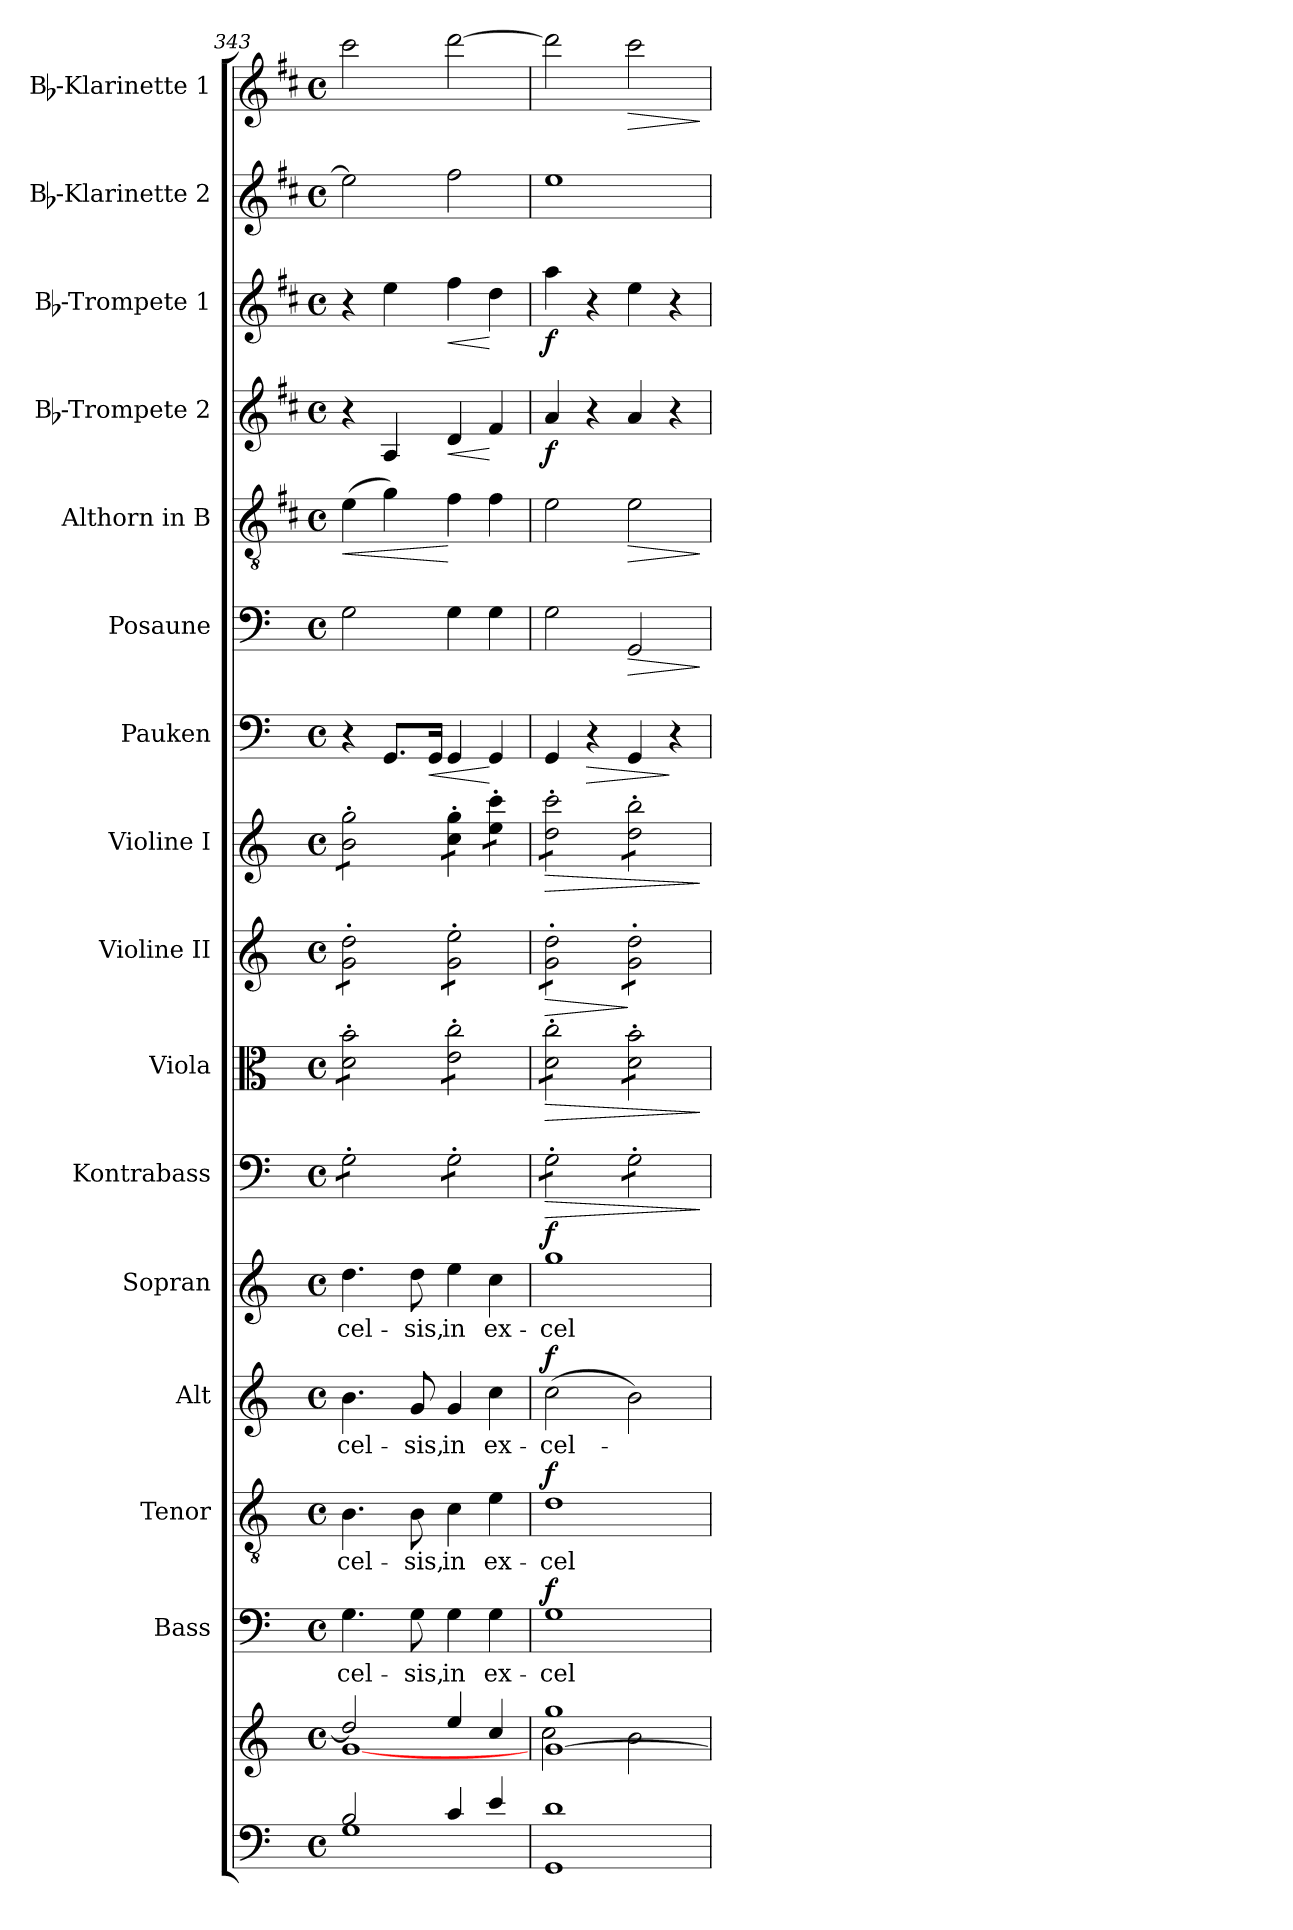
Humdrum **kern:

**kern	**kern	**kern	**text	**dynam	**kern	**text	**dynam	**kern	**text	**dynam	**kern	**text	**dynam	**kern	**dynam	**kern	**dynam	**kern	**dynam	**kern	**dynam	**kern	**dynam	**kern	**dynam	**kern	**dynam	**kern	**dynam	**kern	**dynam	**kern	**kern	**dynam
*part16	*part16	*part15	*part15	*part15	*part14	*part14	*part14	*part13	*part13	*part13	*part12	*part12	*part12	*part11	*part11	*part10	*part10	*part9	*part9	*part8	*part8	*part7	*part7	*part6	*part6	*part5	*part5	*part4	*part4	*part3	*part3	*part2	*part1	*part1
*staff17	*staff16	*staff15	*staff15	*staff15	*staff14	*staff14	*staff14	*staff13	*staff13	*staff13	*staff12	*staff12	*staff12	*staff11	*staff11	*staff10	*staff10	*staff9	*staff9	*staff8	*staff8	*staff7	*staff7	*staff6	*staff6	*staff5	*staff5	*staff4	*staff4	*staff3	*staff3	*staff2	*staff1	*staff1
*	*	*I"Bass	*	*	*I"Tenor	*	*	*I"Alt	*	*	*I"Sopran	*	*	*I"Kontrabass	*	*I"Viola	*	*I"Violine II	*	*I"Violine I	*	*I"Pauken	*	*I"Posaune	*	*I"Althorn in B	*	*I"Bb-Trompete 2	*	*I"Bb-Trompete 1	*	*I"Bb-Klarinette 2	*I"Bb-Klarinette 1	*
*	*	*I'B.	*	*	*I'T.	*	*	*I'A.	*	*	*I'S.	*	*	*I'Kb.	*	*I'Vla.	*	*I'Vl. II	*	*I'Vl. I	*	*I'Pk.	*	*I'Pos.	*	*	*	*I'Bb Trp. 2	*	*I'Bb Trp. 1	*	*I'Bb Kl. 2	*I'Bb Kl. 1	*
*clefF4	*clefG2	*clefF4	*	*	*clefGv2	*	*	*clefG2	*	*	*clefG2	*	*	*clefF4	*	*clefC3	*	*clefG2	*	*clefG2	*	*clefF4	*	*clefF4	*	*clefGv2	*	*clefG2	*	*clefG2	*	*clefG2	*clefG2	*
*	*	*	*	*	*	*	*	*	*	*	*	*	*	*ITrd7c12	*	*	*	*	*	*	*	*	*	*	*	*ITrd1c2	*	*ITrd1c2	*	*ITrd1c2	*	*ITrd1c2	*ITrd1c2	*
*k[]	*k[]	*k[]	*	*	*k[]	*	*	*k[]	*	*	*k[]	*	*	*k[]	*	*k[]	*	*k[]	*	*k[]	*	*k[]	*	*k[]	*	*k[]	*	*k[]	*	*k[]	*	*k[]	*k[]	*
*C:	*C:	*C:	*	*	*C:	*	*	*C:	*	*	*C:	*	*	*C:	*	*C:	*	*C:	*	*C:	*	*C:	*	*C:	*	*C:	*	*C:	*	*C:	*	*C:	*C:	*
*M4/4	*M4/4	*M4/4	*	*	*M4/4	*	*	*M4/4	*	*	*M4/4	*	*	*M4/4	*	*M4/4	*	*M4/4	*	*M4/4	*	*M4/4	*	*M4/4	*	*M4/4	*	*M4/4	*	*M4/4	*	*M4/4	*M4/4	*
*met(c)	*met(c)	*met(c)	*	*	*met(c)	*	*	*met(c)	*	*	*met(c)	*	*	*met(c)	*	*met(c)	*	*met(c)	*	*met(c)	*	*met(c)	*	*met(c)	*	*met(c)	*	*met(c)	*	*met(c)	*	*met(c)	*met(c)	*
=343	=343	=343	=343	=343	=343	=343	=343	=343	=343	=343	=343	=343	=343	=343	=343	=343	=343	=343	=343	=343	=343	=343	=343	=343	=343	=343	=343	=343	=343	=343	=343	=343	=343	=343
*^	*^	*	*	*	*	*	*	*	*	*	*	*	*	*	*	*	*	*	*	*	*	*	*	*	*	*	*	*	*	*	*	*	*	*
!	!	!	!	!	!LO:LY:b	!	!	!LO:LY:b	!	!	!LO:LY:b	!	!	!LO:LY:b	!	!	!	!	!	!	!	!	!	!	!	!	!	!	!LO:HP:b	!	!	!	!	!	!	!
*	*	*	*	*	*	*	*	*	*	*	*	*	*	*	*	*tremolo	*	*	*	*	*	*	*	*	*	*	*	*	*	*	*	*	*	*	*	*
*	*	*	*	*	*	*	*	*	*	*	*	*	*	*	*	*	*	*tremolo	*	*	*	*	*	*	*	*	*	*	*	*	*	*	*	*	*	*
*	*	*	*	*	*	*	*	*	*	*	*	*	*	*	*	*	*	*	*	*tremolo	*	*	*	*	*	*	*	*	*	*	*	*	*	*	*	*
*	*	*	*	*	*	*	*	*	*	*	*	*	*	*	*	*	*	*	*	*	*	*tremolo	*	*	*	*	*	*	*	*	*	*	*	*	*	*
2B/	1G	2dd/]	[<1g	4.G\	-cel-	.	4.B\	-cel-	.	4.b\	-cel-	.	4.dd\	-cel-	.	8GG'>\L	.	8d\'< 8b\'<L	.	8g\'> 8dd\'>L	.	8b\'> 8gg\'>L	.	4r	.	2G\	.	(>4d\	<	4r	.	4r	.	2dd\]	2bb\	.
.	.	.	.	.	.	.	.	.	.	.	.	.	.	.	.	8GG'>\	.	8d\'< 8b\'<	.	8g\'> 8dd\'>	.	8b\'> 8gg\'>	.	.	.	.	.	.	.	.	.	.	.	.	.	.
.	.	.	.	.	.	.	.	.	.	.	.	.	.	.	.	8GG'>\	.	8d\'< 8b\'<	.	8g\'> 8dd\'>	.	8b\'> 8gg\'>	.	8.GG/L	.	.	.	4f\)	.	4G/	.	4dd\	.	.	.	.
!	!	!	!	!	!LO:LY:b	!	!	!LO:LY:b	!	!	!LO:LY:b	!	!	!LO:LY:b	!	!	!	!	!	!	!	!	!	!	!	!	!	!	!	!	!	!	!	!	!	!
.	.	.	.	8G\	-sis,	.	8B\	-sis,	.	8g/	-sis,	.	8dd\	-sis,	.	8GG'>\J	.	8d\'< 8b\'<J	.	8g\'> 8dd\'>J	.	8b\'> 8gg\'>J	.	.	.	.	.	.	.	.	.	.	.	.	.	.
!	!	!	!	!	!	!	!	!	!	!	!	!	!	!	!	!	!	!	!	!	!	!	!	!	!LO:HP:b	!	!	!	!	!	!	!	!	!	!	!
.	.	.	.	.	.	.	.	.	.	.	.	.	.	.	.	.	.	.	.	.	.	.	.	16GG/Jk	<	.	.	.	.	.	.	.	.	.	.	.
!	!	!	!	!	!LO:LY:b	!	!	!LO:LY:b	!	!	!LO:LY:b	!	!	!LO:LY:b	!	!	!	!	!	!	!	!	!	!	!	!	!	!	!	!	!LO:HP:b	!	!LO:HP:b	!	!	!
4c/	.	4ee/	.	4G\	in	.	4c\	in	.	4g/	in	.	4ee\	in	.	8GG'>\L	.	8e\'> 8cc\'>L	.	8g\'> 8ee\'>L	.	8cc\'< 8gg\'<L	.	4GG/	.	4G\	.	4e\	[	4c/	<	4ee\	<	2ee\	[2ccc\	.
.	.	.	.	.	.	.	.	.	.	.	.	.	.	.	.	8GG'>\	.	8e\'> 8cc\'>	.	8g\'> 8ee\'>	.	8cc\'< 8gg\'<J	.	.	.	.	.	.	.	.	.	.	.	.	.	.
!	!	!	!	!	!LO:LY:b	!	!	!LO:LY:b	!	!	!LO:LY:b	!	!	!LO:LY:b	!	!	!	!	!	!	!	!	!	!	!	!	!	!	!	!	!	!	!	!	!	!
4e/	.	4cc/	.	4G\	ex-	.	4e\	ex-	.	4cc\	ex-	.	4cc\	ex-	.	8GG'>\	.	8e\'> 8cc\'>	.	8g\'> 8ee\'>	.	8ee\'< 8ccc\'<L	.	4GG/	[	4G\	.	4e\	.	4e/	[	4cc\	[	.	.	.
.	.	.	.	.	.	.	.	.	.	.	.	.	.	.	.	8GG'>\J	.	8e\'> 8cc\'>J	.	8g\'> 8ee\'>J	.	8ee\'< 8ccc\'<J	.	.	.	.	.	.	.	.	.	.	.	.	.	.
=344	=344	=344	=344	=344	=344	=344	=344	=344	=344	=344	=344	=344	=344	=344	=344	=344	=344	=344	=344	=344	=344	=344	=344	=344	=344	=344	=344	=344	=344	=344	=344	=344	=344	=344	=344	=344
!	!	!	!	!	!LO:LY:b	!LO:DY:a	!	!LO:LY:b	!LO:DY:a	!	!LO:LY:b	!LO:DY:a	!	!LO:LY:b	!LO:DY:a	!	!LO:HP:b	!	!LO:HP:b	!	!LO:HP:b	!	!LO:HP:b	!	!	!	!	!	!	!	!LO:DY:b	!	!LO:DY:b	!	!	!
1d	1GG	[<1g 1gg	2cc\	1G	-cel-	f	1d	-cel-	f	(>2cc\	-cel-	f	1gg	-cel-	f	8GG'>\L	>	8d\'< 8cc\'<L	>	8g\'> 8dd\'>L	>	8dd\'> 8ccc\'>L	>	4GG/	.	2G\	.	2d\	.	4g/	f	4gg\	f	1dd	2ccc\]	.
.	.	.	.	.	.	.	.	.	.	.	.	.	.	.	.	8GG'>\	.	8d\'< 8cc\'<	.	8g\'> 8dd\'>	.	8dd\'> 8ccc\'>	.	.	.	.	.	.	.	.	.	.	.	.	.	.
!	!	!	!	!	!	!	!	!	!	!	!	!	!	!	!	!	!	!	!	!	!	!	!	!	!LO:HP:b	!	!	!	!	!	!	!	!	!	!	!
.	.	.	.	.	.	.	.	.	.	.	.	.	.	.	.	8GG'>\	.	8d\'< 8cc\'<	.	8g\'> 8dd\'>	.	8dd\'> 8ccc\'>	.	4r	>	.	.	.	.	4r	.	4r	.	.	.	.
.	.	.	.	.	.	.	.	.	.	.	.	.	.	.	.	8GG'>\J	.	8d\'< 8cc\'<J	.	8g\'> 8dd\'>J	.	8dd\'> 8ccc\'>J	.	.	.	.	.	.	.	.	.	.	.	.	.	.
!	!	!	!	!	!	!	!	!	!	!	!	!	!	!	!	!	!	!	!	!	!	!	!	!	!	!	!LO:HP:b	!	!LO:HP:b	!	!	!	!	!	!	!LO:HP:b
.	.	.	2b\	.	.	.	.	.	.	2b\)	.	.	.	.	.	8GG'>\L	.	8d\'< 8b\'<L	.	8g\'> 8dd\'>L	]	8dd\'> 8bb\'>L	.	4GG/	.	2GG/	>	2d\	>	4g/	.	4dd\	.	.	2bb\	>
.	.	.	.	.	.	.	.	.	.	.	.	.	.	.	.	8GG'>\	.	8d\'< 8b\'<	.	8g\'> 8dd\'>	.	8dd\'> 8bb\'>	.	.	.	.	.	.	.	.	.	.	.	.	.	.
.	.	.	.	.	.	.	.	.	.	.	.	.	.	.	.	8GG'>\	.	8d\'< 8b\'<	.	8g\'> 8dd\'>	.	8dd\'> 8bb\'>	.	4r	]	.	.	.	.	4r	.	4r	.	.	.	.
.	.	.	.	.	.	.	.	.	.	.	.	.	.	.	.	8GG'>\J	.	8d\'< 8b\'<J	.	8g\'> 8dd\'>J	.	8dd\'> 8bb\'>J	.	.	.	.	.	.	.	.	.	.	.	.	.	.
*	*	*	*	*	*	*	*	*	*	*	*	*	*	*	*	*	*	*	*	*	*	*Xtremolo	*	*	*	*	*	*	*	*	*	*	*	*	*	*
*	*	*	*	*	*	*	*	*	*	*	*	*	*	*	*	*	*	*	*	*Xtremolo	*	*	*	*	*	*	*	*	*	*	*	*	*	*	*	*
*	*	*	*	*	*	*	*	*	*	*	*	*	*	*	*	*	*	*Xtremolo	*	*	*	*	*	*	*	*	*	*	*	*	*	*	*	*	*	*
*	*	*	*	*	*	*	*	*	*	*	*	*	*	*	*	*Xtremolo	*	*	*	*	*	*	*	*	*	*	*	*	*	*	*	*	*	*	*	*
*v	*v	*	*	*	*	*	*	*	*	*	*	*	*	*	*	*	*	*	*	*	*	*	*	*	*	*	*	*	*	*	*	*	*	*	*	*
*	*v	*v	*	*	*	*	*	*	*	*	*	*	*	*	*	*	*	*	*	*	*	*	*	*	*	*	*	*	*	*	*	*	*	*	*
.	.	.	.	.	.	.	.	.	.	.	.	.	.	.	]	.	]	.	.	.	]	.	.	.	]	.	]	.	.	.	.	.	.	]
=	=	=	=	=	=	=	=	=	=	=	=	=	=	=	=	=	=	=	=	=	=	=	=	=	=	=	=	=	=	=	=	=	=	=
*-	*-	*-	*-	*-	*-	*-	*-	*-	*-	*-	*-	*-	*-	*-	*-	*-	*-	*-	*-	*-	*-	*-	*-	*-	*-	*-	*-	*-	*-	*-	*-	*-	*-	*-
